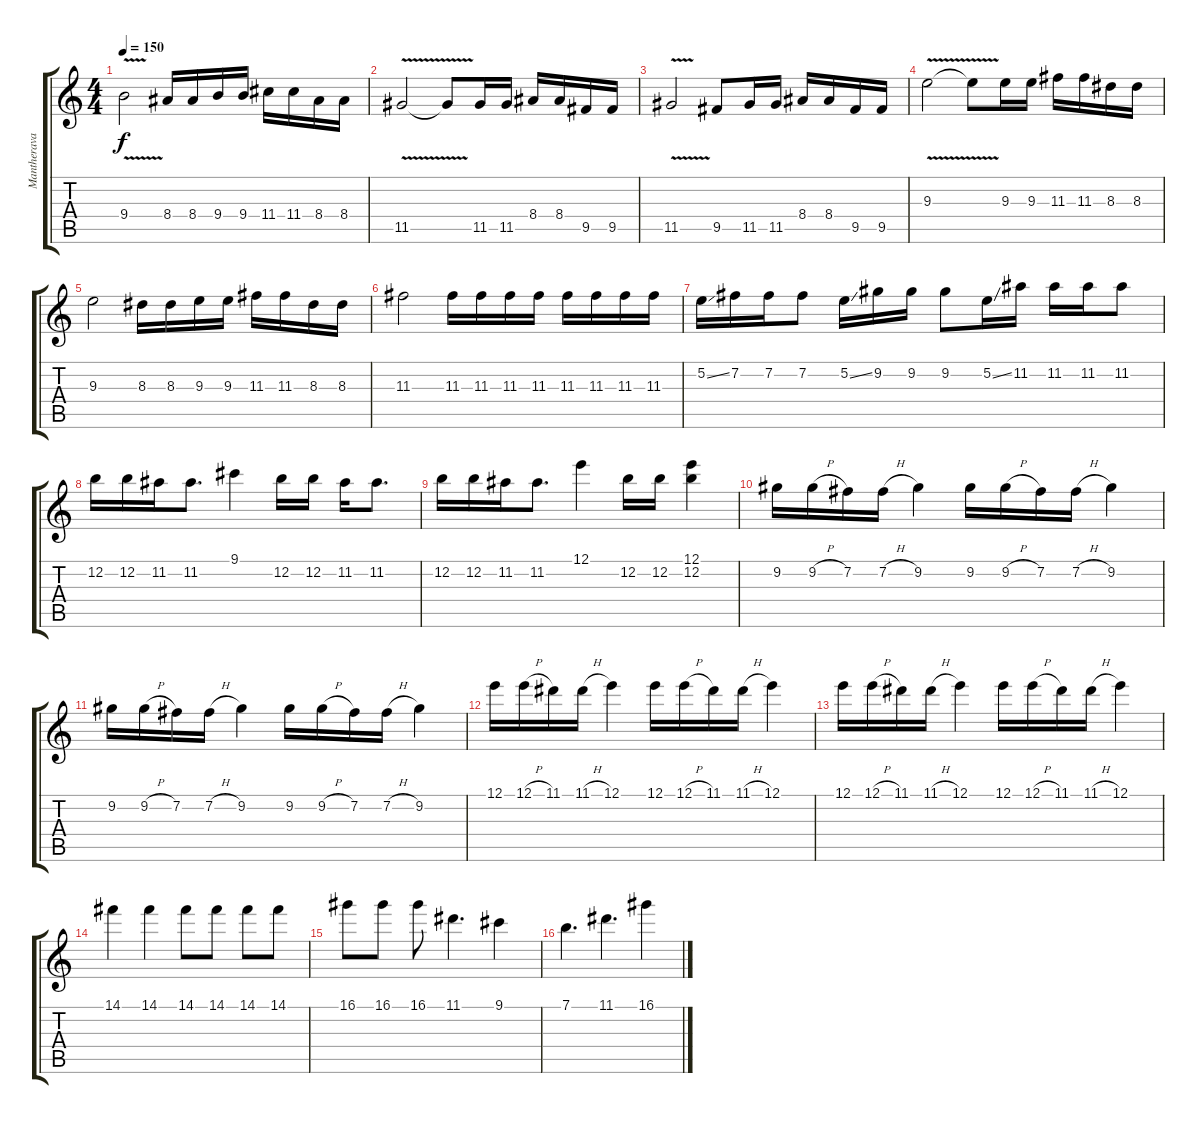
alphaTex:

\track ("Mantheravathee" "Mantherava") {instrument distortionguitar}
\staff {score tabs}
\tuning (E4 B3 G3 D3 A2 E2) {hide}
\ts (4 4)
\tempo 150
\clef g2
\ks c
9.4{v}.2{dy f} 8.4.16 8.4.16 9.4.16 9.4.16 11.4.16 11.4.16 8.4.16 8.4.16 |
11.5{v}.2 11.5{t}.8 11.5.16 11.5.16 8.4.16 8.4.16 9.5.16 9.5.16 |
11.5{v}.2 9.5.8 11.5.16 11.5.16 8.4.16 8.4.16 9.5.16 9.5.16 |
9.3{v}.2 9.3{t}.8 9.3.16 9.3.16 11.3.16 11.3.16 8.3.16 8.3.16 |
9.3.2 8.3.16 8.3.16 9.3.16 9.3.16 11.3.16 11.3.16 8.3.16 8.3.16 |
11.3.2 11.3.16 11.3.16 11.3.16 11.3.16 11.3.16 11.3.16 11.3.16 11.3.16 |
5.2{ss}.16 7.2.16 7.2.16 7.2.8 5.2{ss}.16 9.2.16 9.2.16 9.2.8 5.2{ss}.16 11.2.16 11.2.16 11.2.16 11.2.8 |
12.2.16 12.2.16 11.2.16 11.2.8{d} 9.1.4 12.2.16 12.2.16 11.2.16 11.2.8{d} |
12.2.16 12.2.16 11.2.16 11.2.8{d} 12.1.4 12.2.16 12.2.16 (12.1 12.2).4 |
9.2.16 9.2{h}.16 7.2.16 7.2{h}.16 9.2.4 9.2.16 9.2{h}.16 7.2.16 7.2{h}.16 9.2.4 |
9.2.16 9.2{h}.16 7.2.16 7.2{h}.16 9.2.4 9.2.16 9.2{h}.16 7.2.16 7.2{h}.16 9.2.4 |
12.1.16 12.1{h}.16 11.1.16 11.1{h}.16 12.1.4 12.1.16 12.1{h}.16 11.1.16 11.1{h}.16 12.1.4 |
12.1.16 12.1{h}.16 11.1.16 11.1{h}.16 12.1.4 12.1.16 12.1{h}.16 11.1.16 11.1{h}.16 12.1.4 |
14.1.4 14.1.4 14.1.8 14.1.8 14.1.8 14.1.8 |
16.1.8 16.1.8 16.1.8 11.1.4{d} 9.1.4 |
7.1.4{d} 11.1.4{d} 16.1.4
